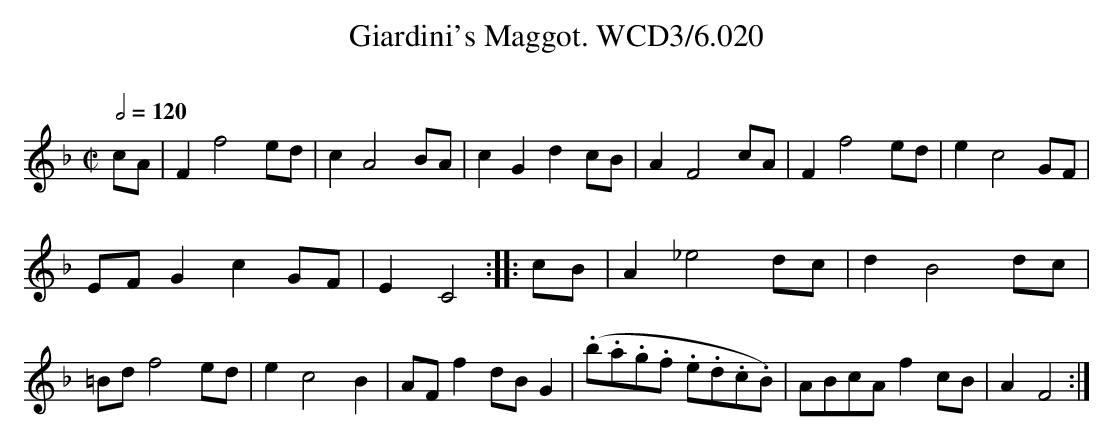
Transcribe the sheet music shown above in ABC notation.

X:1
T:Giardini's Maggot. WCD3/6.020
O:
M:C|
L:1/8
Q:1/2=120
K:F
cA|F2 f4 ed|c2 A4 BA|c2 G2 d2 cB|A2 F4 cA|F2 f4 ed|e2 c4 GF|
EF G2 c2 GF|E2 C4::cB|A2 _e4 dc|d2 B4 dc|
=Bd f4 ed|e2 c4 B2|AF f2 dB G2|(.b.a.g.f. e.d.c.B)|ABcA f2 cB|A2 F4:|
